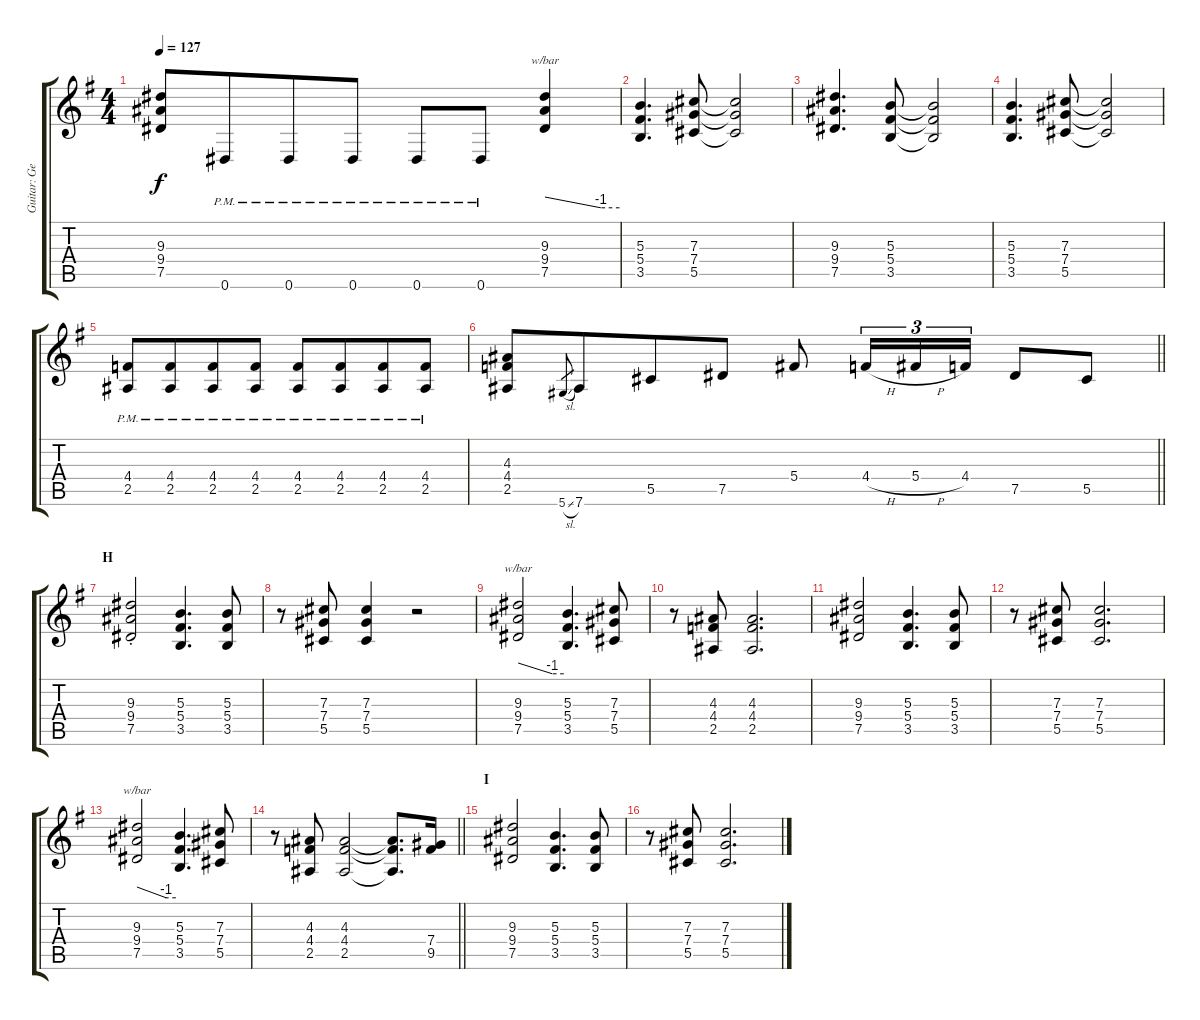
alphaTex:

\track ("Guitar: George" "Guitar: Ge") {instrument distortionguitar}
\staff {score tabs}
\tuning (Eb4 Bb3 Gb3 Db3 Ab2 Eb2) {hide}
\ts (4 4)
\tempo 127
\clef g2
\ks g
(9.3{t} 9.4{t} 7.5{t}).8{dy f} 0.6{pm}.8{beam merge} 0.6{pm}.8 0.6{pm}.8 0.6{pm}.8 0.6{pm}.8 (9.3 9.4 7.5).4{tbe (custom default 0 0 45 -4 60 -4)} |
(5.3 5.4 3.5).4{d} (7.3 7.4 5.5).8 (7.3{t} 7.4{t} 5.5{t}).2 |
(9.3 9.4 7.5).4{d} (5.3 5.4 3.5).8 (5.3{t} 5.4{t} 3.5{t}).2 |
(5.3 5.4 3.5).4{d} (7.3 7.4 5.5).8 (7.3{t} 7.4{t} 5.5{t}).2 |
(4.4{pm} 2.5{pm}).8 (4.4{pm} 2.5{pm}).8{beam merge} (4.4{pm} 2.5{pm}).8 (4.4{pm} 2.5{pm}).8 (4.4{pm} 2.5{pm}).8 (4.4{pm} 2.5{pm}).8{beam merge} (4.4{pm} 2.5{pm}).8 (4.4{pm} 2.5{pm}).8 |
\barLineRight lightlight
(4.3 4.4 2.5).8 5.6{sl}.8{gr} 7.6.8{beam merge} 5.5.8 7.5.8 5.4.8 4.4{h}.16{tu (3 2)} 5.4{h}.16{tu (3 2)} 4.4.16{tu (3 2)} 7.5.8 5.5.8 |
\section ("" "H")
(9.3{st} 9.4{st} 7.5{st}).2 (5.3 5.4 3.5).4{d} (5.3 5.4 3.5).8 |
r.8 (7.3 7.4 5.5).8 (7.3 7.4 5.5).4 r.2 |
(9.3 9.4 7.5).2{tbe (custom default 0 0 45 -4 60 -4)} (5.3 5.4 3.5).4{d} (7.3 7.4 5.5).8 |
r.8 (4.3 4.4 2.5).8 (4.3 4.4 2.5).2{d} |
(9.3 9.4 7.5).2 (5.3 5.4 3.5).4{d} (5.3 5.4 3.5).8 |
r.8 (7.3 7.4 5.5).8 (7.3 7.4 5.5).2{d} |
(9.3 9.4 7.5).2{tbe (custom default 0 0 45 -4 60 -4)} (5.3 5.4 3.5).4{d} (7.3 7.4 5.5).8 |
\barLineRight lightlight
r.8 (4.3 4.4 2.5).8 (4.3 4.4 2.5).2 (4.3{t} 4.4{t} 2.5{t}).8{d} (7.4 9.5).16 |
\section ("" "I")
(9.3 9.4 7.5).2 (5.3 5.4 3.5).4{d} (5.3 5.4 3.5).8 |
r.8 (7.3 7.4 5.5).8 (7.3 7.4 5.5).2{d}
